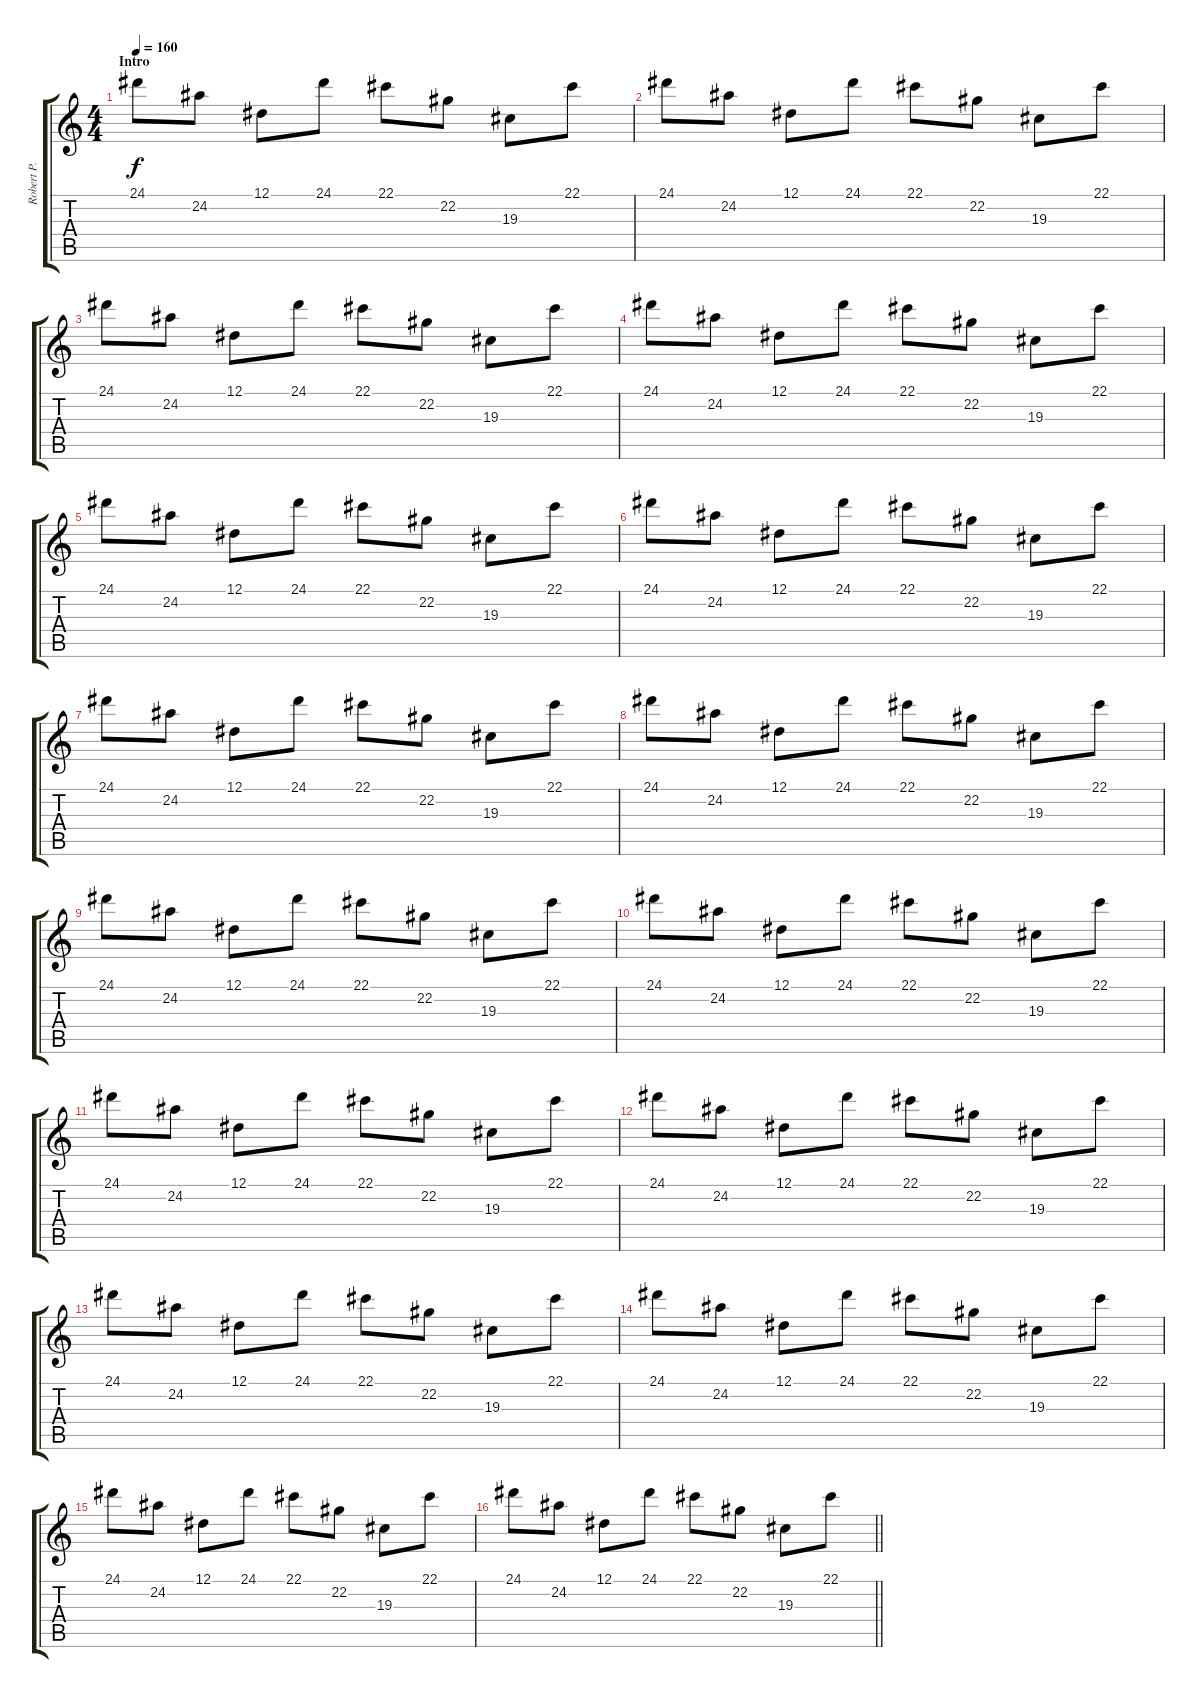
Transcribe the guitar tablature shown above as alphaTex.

\track ("Robert P. de Camus" "Robert P. ") {instrument orchestralharp}
\staff {score tabs}
\tuning (Eb4 Bb3 Gb3 Db3 Ab2 Eb2) {hide}
\ts (4 4)
\section ("" "Intro")
\tempo 160
\clef g2
\ks c
24.1.8{dy f instrument orchestralharp} 24.2.8 12.1.8 24.1.8 22.1.8 22.2.8 19.3.8 22.1.8 |
24.1.8 24.2.8 12.1.8 24.1.8 22.1.8 22.2.8 19.3.8 22.1.8 |
24.1.8 24.2.8 12.1.8 24.1.8 22.1.8 22.2.8 19.3.8 22.1.8 |
24.1.8 24.2.8 12.1.8 24.1.8 22.1.8 22.2.8 19.3.8 22.1.8 |
24.1.8 24.2.8 12.1.8 24.1.8 22.1.8 22.2.8 19.3.8 22.1.8 |
24.1.8 24.2.8 12.1.8 24.1.8 22.1.8 22.2.8 19.3.8 22.1.8 |
24.1.8 24.2.8 12.1.8 24.1.8 22.1.8 22.2.8 19.3.8 22.1.8 |
24.1.8 24.2.8 12.1.8 24.1.8 22.1.8 22.2.8 19.3.8 22.1.8 |
24.1.8 24.2.8 12.1.8 24.1.8 22.1.8 22.2.8 19.3.8 22.1.8 |
24.1.8 24.2.8 12.1.8 24.1.8 22.1.8 22.2.8 19.3.8 22.1.8 |
24.1.8 24.2.8 12.1.8 24.1.8 22.1.8 22.2.8 19.3.8 22.1.8 |
24.1.8 24.2.8 12.1.8 24.1.8 22.1.8 22.2.8 19.3.8 22.1.8 |
24.1.8 24.2.8 12.1.8 24.1.8 22.1.8 22.2.8 19.3.8 22.1.8 |
24.1.8 24.2.8 12.1.8 24.1.8 22.1.8 22.2.8 19.3.8 22.1.8 |
24.1.8 24.2.8 12.1.8 24.1.8 22.1.8 22.2.8 19.3.8 22.1.8 |
\barLineRight lightlight
24.1.8 24.2.8 12.1.8 24.1.8 22.1.8 22.2.8 19.3.8 22.1.8
